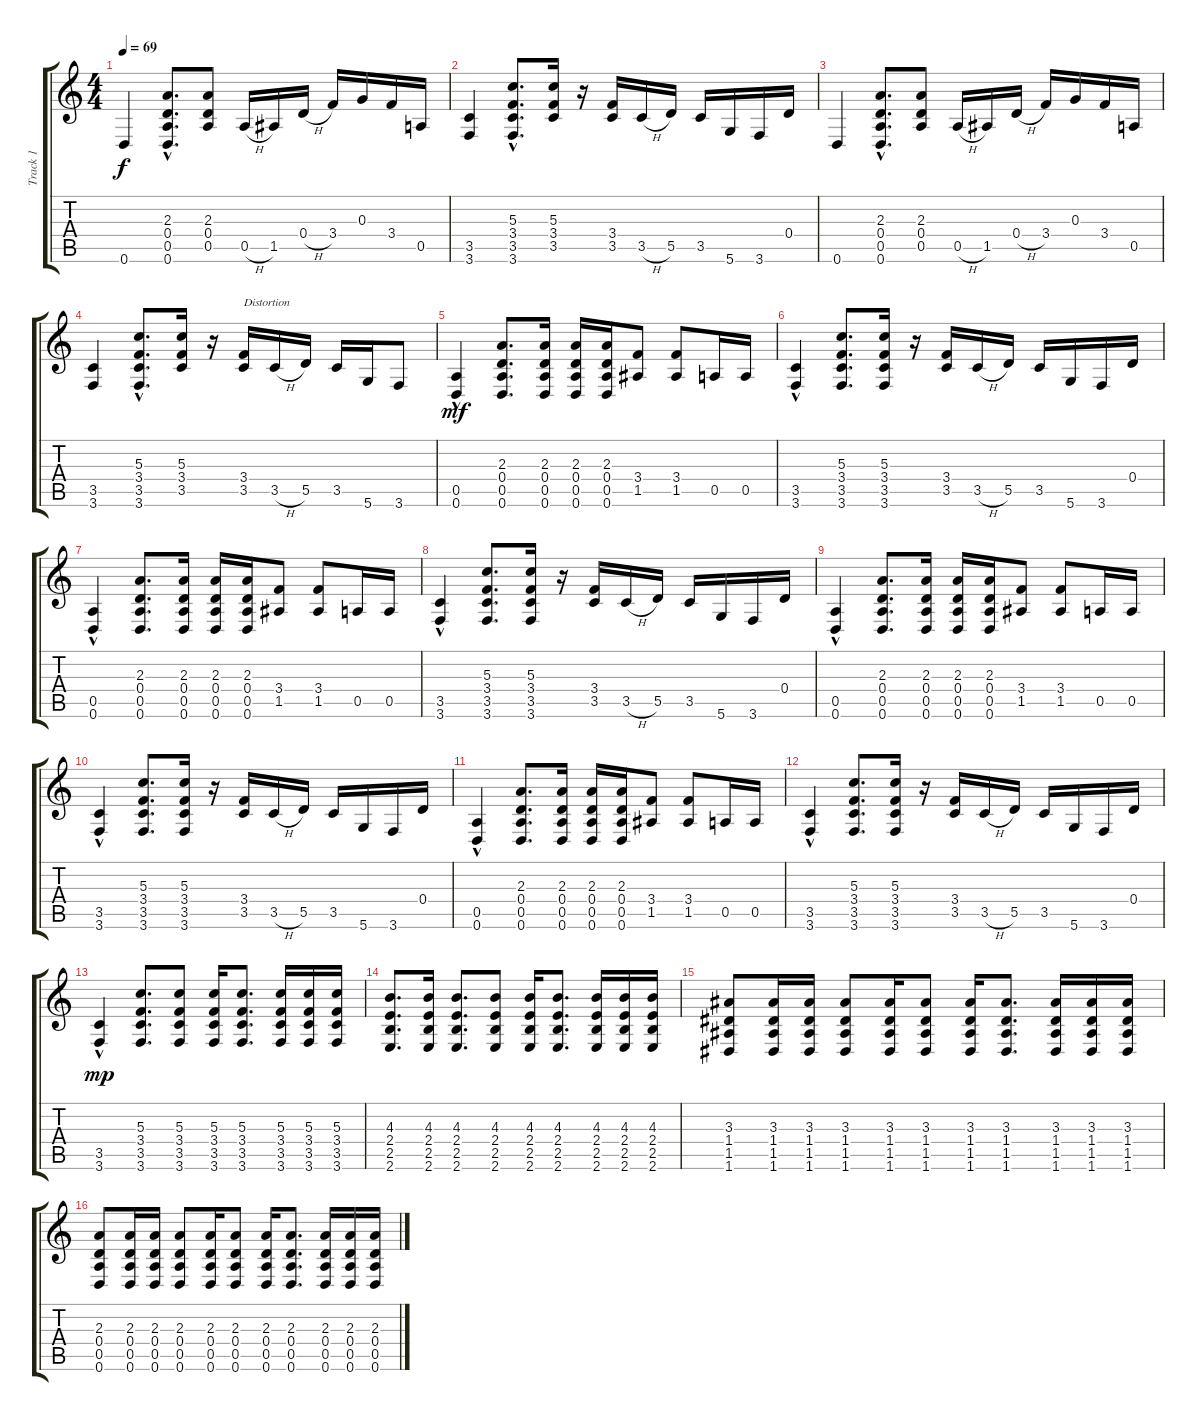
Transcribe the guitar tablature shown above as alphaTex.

\track ("Track 1" "Track 1") {instrument electricguitarclean}
\staff {score tabs}
\tuning (E4 B3 G3 D3 A2 D2) {hide}
\ts (4 4)
\tempo 69
\clef g2
\ks c
0.6.4{dy f} (2.3{hac} 0.4{hac} 0.5{hac} 0.6{hac}).8{d} (2.3 0.4 0.5).8 0.5{h}.16 1.5.16 0.4{h}.16 3.4.16 0.3.16 3.4.16 0.5.16 |
(3.5 3.6).4 (5.3{hac} 3.4{hac} 3.5{hac} 3.6{hac}).8{d} (5.3 3.4 3.5).16 r.16 (3.4 3.5).16 3.5{h}.16 5.5.16 3.5.16 5.6.16 3.6.16 0.4.16 |
0.6.4 (2.3{hac} 0.4{hac} 0.5{hac} 0.6{hac}).8{d} (2.3 0.4 0.5).8 0.5{h}.16 1.5.16 0.4{h}.16 3.4.16 0.3.16 3.4.16 0.5.16 |
(3.5 3.6).4 (5.3{hac} 3.4{hac} 3.5{hac} 3.6{hac}).8{d} (5.3 3.4 3.5).16 r.16 (3.4 3.5).16{txt "Distortion" instrument distortionguitar} 3.5{h}.16 5.5.16 3.5.16 5.6.16 3.6.8 |
(0.5{hac} 0.6{hac}).4{dy mf} (2.3 0.4 0.5 0.6).8{d} (2.3 0.4 0.5 0.6).16 (2.3 0.4 0.5 0.6).16 (2.3 0.4 0.5 0.6).16 (3.4 1.5).8 (3.4 1.5).8 0.5.16 0.5.16 |
(3.5{hac} 3.6{hac}).4 (5.3 3.4 3.5 3.6).8{d} (5.3 3.4 3.5 3.6).16 r.16 (3.4 3.5).16 3.5{h}.16 5.5.16 3.5.16 5.6.16 3.6.16 0.4.16 |
(0.5{hac} 0.6{hac}).4 (2.3 0.4 0.5 0.6).8{d} (2.3 0.4 0.5 0.6).16 (2.3 0.4 0.5 0.6).16 (2.3 0.4 0.5 0.6).16 (3.4 1.5).8 (3.4 1.5).8 0.5.16 0.5.16 |
(3.5{hac} 3.6{hac}).4 (5.3 3.4 3.5 3.6).8{d} (5.3 3.4 3.5 3.6).16 r.16 (3.4 3.5).16 3.5{h}.16 5.5.16 3.5.16 5.6.16 3.6.16 0.4.16 |
(0.5{hac} 0.6{hac}).4 (2.3 0.4 0.5 0.6).8{d} (2.3 0.4 0.5 0.6).16 (2.3 0.4 0.5 0.6).16 (2.3 0.4 0.5 0.6).16 (3.4 1.5).8 (3.4 1.5).8 0.5.16 0.5.16 |
(3.5{hac} 3.6{hac}).4 (5.3 3.4 3.5 3.6).8{d} (5.3 3.4 3.5 3.6).16 r.16 (3.4 3.5).16 3.5{h}.16 5.5.16 3.5.16 5.6.16 3.6.16 0.4.16 |
(0.5{hac} 0.6{hac}).4 (2.3 0.4 0.5 0.6).8{d} (2.3 0.4 0.5 0.6).16 (2.3 0.4 0.5 0.6).16 (2.3 0.4 0.5 0.6).16 (3.4 1.5).8 (3.4 1.5).8 0.5.16 0.5.16 |
(3.5{hac} 3.6{hac}).4 (5.3 3.4 3.5 3.6).8{d} (5.3 3.4 3.5 3.6).16 r.16 (3.4 3.5).16 3.5{h}.16 5.5.16 3.5.16 5.6.16 3.6.16 0.4.16 |
(3.5{hac} 3.6{hac}).4{dy mp} (5.3 3.4 3.5 3.6).8{d} (5.3 3.4 3.5 3.6).8 (5.3 3.4 3.5 3.6).16 (5.3 3.4 3.5 3.6).8{d} (5.3 3.4 3.5 3.6).16 (5.3 3.4 3.5 3.6).16 (5.3 3.4 3.5 3.6).16 |
(4.3 2.4 2.5 2.6).8{d} (4.3 2.4 2.5 2.6).16 (4.3 2.4 2.5 2.6).8{d} (4.3 2.4 2.5 2.6).8 (4.3 2.4 2.5 2.6).16 (4.3 2.4 2.5 2.6).8{d} (4.3 2.4 2.5 2.6).16 (4.3 2.4 2.5 2.6).16 (4.3 2.4 2.5 2.6).16 |
(3.3 1.4 1.5 1.6).8 (3.3 1.4 1.5 1.6).16 (3.3 1.4 1.5 1.6).16 (3.3 1.4 1.5 1.6).8 (3.3 1.4 1.5 1.6).16 (3.3 1.4 1.5 1.6).8 (3.3 1.4 1.5 1.6).16 (3.3 1.4 1.5 1.6).8{d} (3.3 1.4 1.5 1.6).16 (3.3 1.4 1.5 1.6).16 (3.3 1.4 1.5 1.6).16 |
(2.3 0.4 0.5 0.6).8 (2.3 0.4 0.5 0.6).16 (2.3 0.4 0.5 0.6).16 (2.3 0.4 0.5 0.6).8 (2.3 0.4 0.5 0.6).16 (2.3 0.4 0.5 0.6).8 (2.3 0.4 0.5 0.6).16 (2.3 0.4 0.5 0.6).8{d} (2.3 0.4 0.5 0.6).16 (2.3 0.4 0.5 0.6).16 (2.3 0.4 0.5 0.6).16
